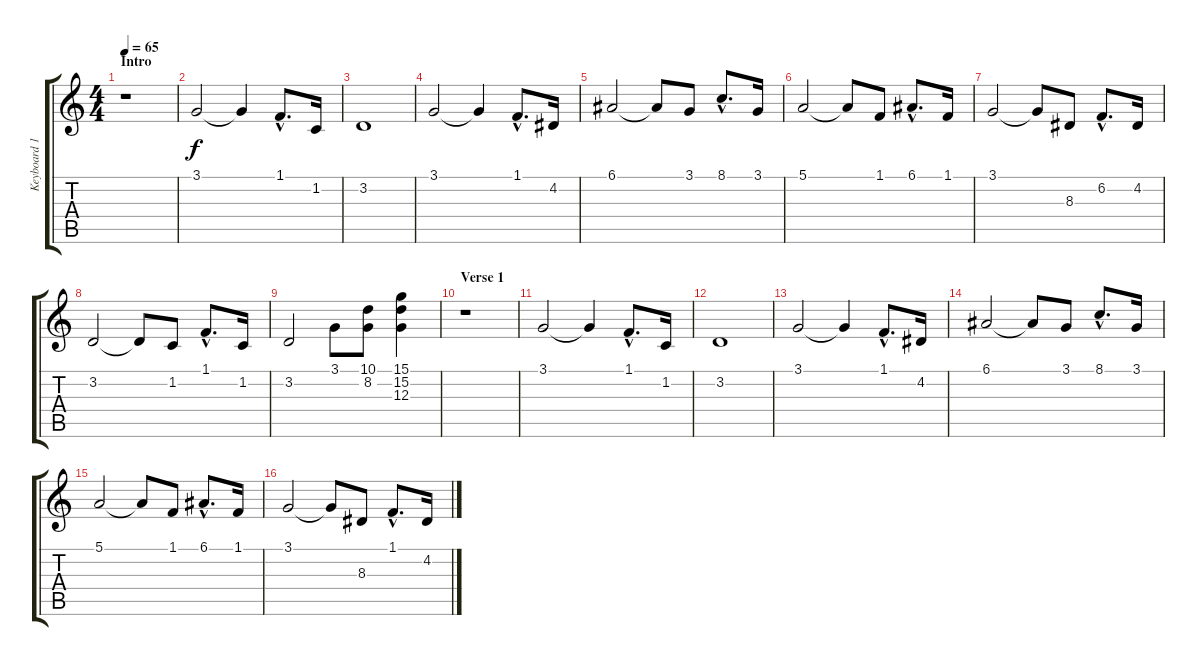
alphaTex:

\track ("Keyboard 1" "Keyboard 1") {instrument stringensemble1}
\staff {score tabs}
\tuning (E4 B3 G3 D3 A2 E2) {hide}
\ts (4 4)
\section ("" "Intro")
\tempo 65
\clef g2
\ks c
r.1{dy f instrument stringensemble1} |
3.1.2 3.1{t}.4 1.1{hac}.8{d} 1.2.16 |
3.2.1 |
3.1.2 3.1{t}.4 1.1{hac}.8{d} 4.2.16 |
6.1.2 6.1{t}.8 3.1.8 8.1{hac}.8{d} 3.1.16 |
5.1.2 5.1{t}.8 1.1.8 6.1{hac}.8{d} 1.1.16 |
3.1.2 3.1{t}.8 8.3.8 6.2{hac}.8{d} 4.2.16 |
3.2.2 3.2{t}.8 1.2.8 1.1{hac}.8{d} 1.2.16 |
3.2.2 3.1.8 (10.1 8.2).8 (15.1 15.2 12.3).4 |
\section ("" "Verse 1")
r.1 |
3.1.2 3.1{t}.4 1.1{hac}.8{d} 1.2.16 |
3.2.1 |
3.1.2 3.1{t}.4 1.1{hac}.8{d} 4.2.16 |
6.1.2 6.1{t}.8 3.1.8 8.1{hac}.8{d} 3.1.16 |
5.1.2 5.1{t}.8 1.1.8 6.1{hac}.8{d} 1.1.16 |
3.1.2 3.1{t}.8 8.3.8 1.1{hac}.8{d} 4.2.16
